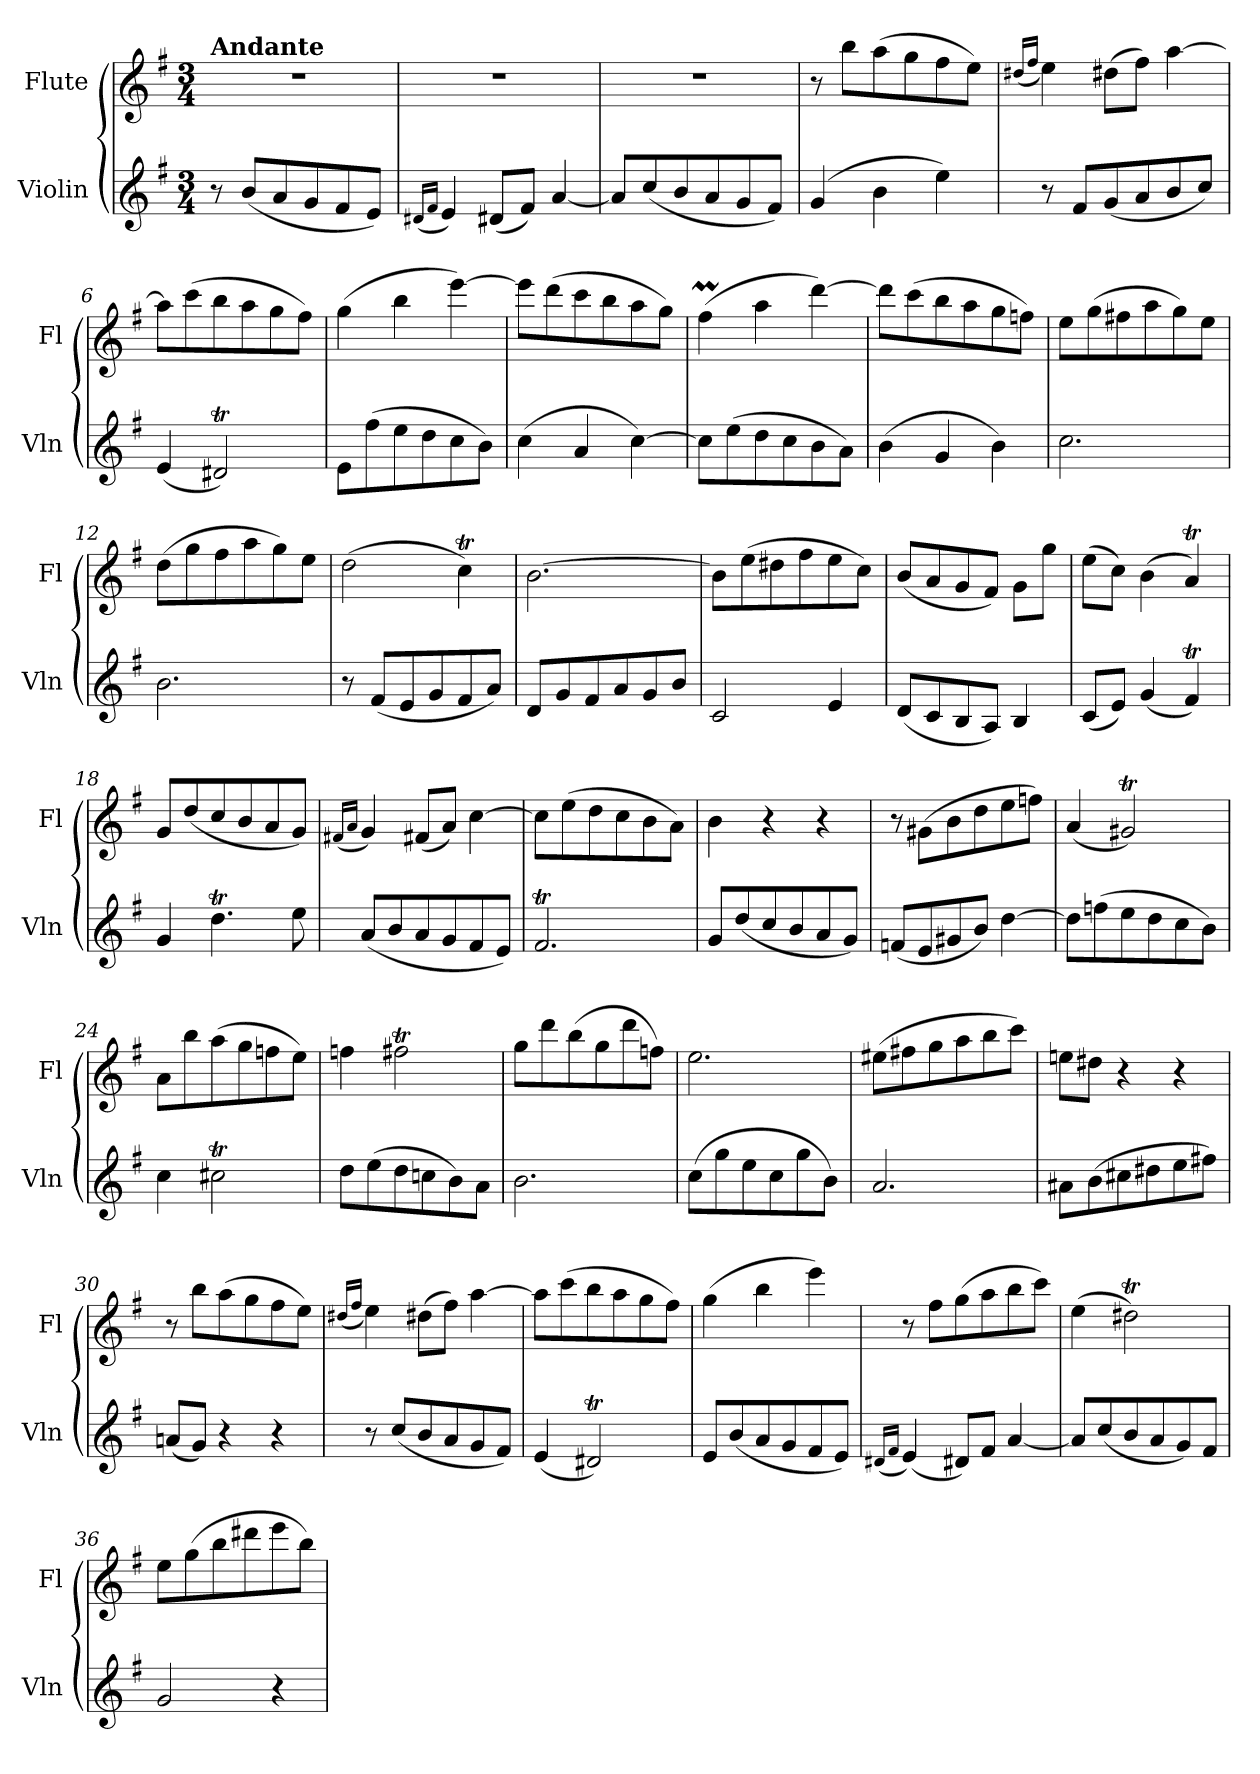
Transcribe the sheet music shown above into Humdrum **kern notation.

**kern	**kern
*part2	*part1
*staff2	*staff1
*I"Violin	*I"Flute
*I'Vln	*I'Fl
!!LO:PB:g=z
*clefG2	*clefG2
*k[f#]	*k[f#]
*e:	*e:
*M3/4	*M3/4
=1	=1
!	!LO:TX:a:B:t=Andante
8r	2.r
(<8b/L	.
8a/	.
8g/	.
8f#/	.
8e/J)	.
=2	=2
(<16qd#X/LL	.
16qf#/JJ	.
4e/)	2.r
(<8d#X/L	.
8f#/J)	.
[4a/	.
=3	=3
8a/L]	2.r
(<8cc/	.
8b/	.
8a/	.
8g/	.
8f#/J)	.
=4	=4
(>4g/	8r
.	8bb\L
4b\	(>8aa\
.	8gg\
4ee\)	8ff#\
.	8ee\J)
=5	=5
.	(<16qdd#X/LL
.	16qff#/JJ
8r	4ee\)
8f#/L	.
(<8g/	(>8dd#X\L
8a/	8ff#\J)
8b/	[4aa\
8cc/J)	.
=6	=6
(<4e/	8aa\L]
.	(>8ccc\
2d#Xt/)	8bb\
.	8aa\
.	8gg\
.	8ff#\J)
!!LO:LB:g=z
=7	=7
8e\L	(>4gg\
(>8ff#\	.
8ee\	4bb\
8dd\	.
8cc\	[4eee\)
8b\J)	.
=8	=8
(>4cc\	8eee\L]
.	(>8ddd\
4a/	8ccc\
.	8bb\
[4cc\)	8aa\
.	8gg\J)
=9	=9
8cc\L]	(>4ff#m\
(>8ee\	.
8dd\	4aa\
8cc\	.
8b\	[4ddd\)
8a\J)	.
=10	=10
(>4b\	8ddd\L]
.	(>8ccc\
4g/	8bb\
.	8aa\
4b\)	8gg\
.	8ffn\J)
=11	=11
2.cc\	8ee\L
.	(>8gg\
.	8ff#X\
.	8aa\
.	8gg\)
.	8ee\J
=12	=12
2.b\	(>8dd\L
.	8gg\
.	8ff#\
.	8aa\
.	8gg\)
.	8ee\J
=13	=13
8r	(>2dd\
(<8f#/L	.
8e/	.
8g/	.
8f#/	4ccT\)
8a/J)	.
!!LO:LB:g=z
=14	=14
8d/L	[2.b\
8g/	.
8f#/	.
8a/	.
8g/	.
8b/J	.
=15	=15
2c/	8b\L]
.	(>8ee\
.	8dd#X\
.	8ff#\
4e/	8ee\
.	8cc\J)
=16	=16
(<8d/L	(<8b/L
8c/	8a/
8B/	8g/
8A/J)	8f#/J)
4B/	8g\L
.	8gg\J
=17	=17
(<8c/L	(>8ee\L
8e/J)	8cc\J)
(<4g/	(>4b\
4f#t/)	4aT/)
=18	=18
4g/	8g/L
.	(<8dd/
4.ddT\	8cc/
.	8b/
.	8a/
8ee\	8g/J)
=19	=19
.	(<16qf#X/LL
.	16qa/JJ
(<8a/L	4g/)
8b/	.
8a/	(<8f#X/L
8g/	8a/J)
8f#/	[4cc\
8e/J)	.
=20	=20
2.f#t/	8cc\L]
.	(>8ee\
.	8dd\
.	8cc\
.	8b\
.	8a\J)
!!LO:LB:g=z
=21	=21
8g/L	4b\
(<8dd/	.
8cc/	4r
8b/	.
8a/	4r
8g/J)	.
=22	=22
(<8fn/L	8r
8e/	(>8g#X\L
8g#X/	8b\
8b/J)	8dd\
[4dd\	8ee\
.	8ffn\J)
=23	=23
8dd\L]	(<4a/
(>8ffn\	.
8ee\	2g#Xt/)
8dd\	.
8cc\	.
8b\J)	.
=24	=24
4cc\	8a\L
.	8bb\
2cc#Xt\	(>8aa\
.	8gg\
.	8ffn\
.	8ee\J)
=25	=25
8dd\L	4ffn\
(>8ee\	.
8dd\	2ff#Xt\
8ccn\	.
8b\)	.
8a\J	.
=26	=26
2.b\	8gg\L
.	8ddd\
.	(>8bb\
.	8gg\
.	8ddd\
.	8ffn\J)
!!LO:LB:g=z
=27	=27
(>8cc\L	2.ee\
8gg\	.
8ee\	.
8cc\	.
8gg\	.
8b\J)	.
=28	=28
2.a/	(>8ee#X\L
.	8ff#X\
.	8gg\
.	8aa\
.	8bb\
.	8ccc\J)
=29	=29
8a#X\L	8een\L
(>8b\	8dd#X\J
8cc#X\	4r
8dd#X\	.
8ee\	4r
8ff#X\J)	.
=30	=30
(<8an/L	8r
8g/J)	8bb\L
4r	(>8aa\
.	8gg\
4r	8ff#\
.	8ee\J)
=31	=31
.	(<16qdd#X/LL
.	16qff#/JJ
8r	4ee\)
(<8cc/L	.
8b/	(>8dd#X\L
8a/	8ff#\J)
8g/	[4aa\
8f#/J)	.
=32	=32
(<4e/	8aa\L]
.	(>8ccc\
2d#Xt/)	8bb\
.	8aa\
.	8gg\
.	8ff#\J)
!!LO:PB:g=z
=33	=33
8e/L	(>4gg\
(<8b/	.
8a/	4bb\
8g/	.
8f#/	4eee\)
8e/J)	.
=34	=34
(<16qd#X/LL	.
16qf#/JJ	.
(<4e/)	8r
.	8ff#\L
8d#X/L)	(>8gg\
8f#/J	8aa\
[4a/	8bb\
.	8ccc\J)
=35	=35
8a/L]	(>4ee\
(<8cc/	.
8b/	2dd#Xt\)
8a/	.
8g/)	.
8f#/J	.
=36	=36
2g/	8ee\L
.	(>8gg\
.	8bb\
.	8ddd#X\
4r	8eee\
.	8bb\J)
=	=
*-	*-
